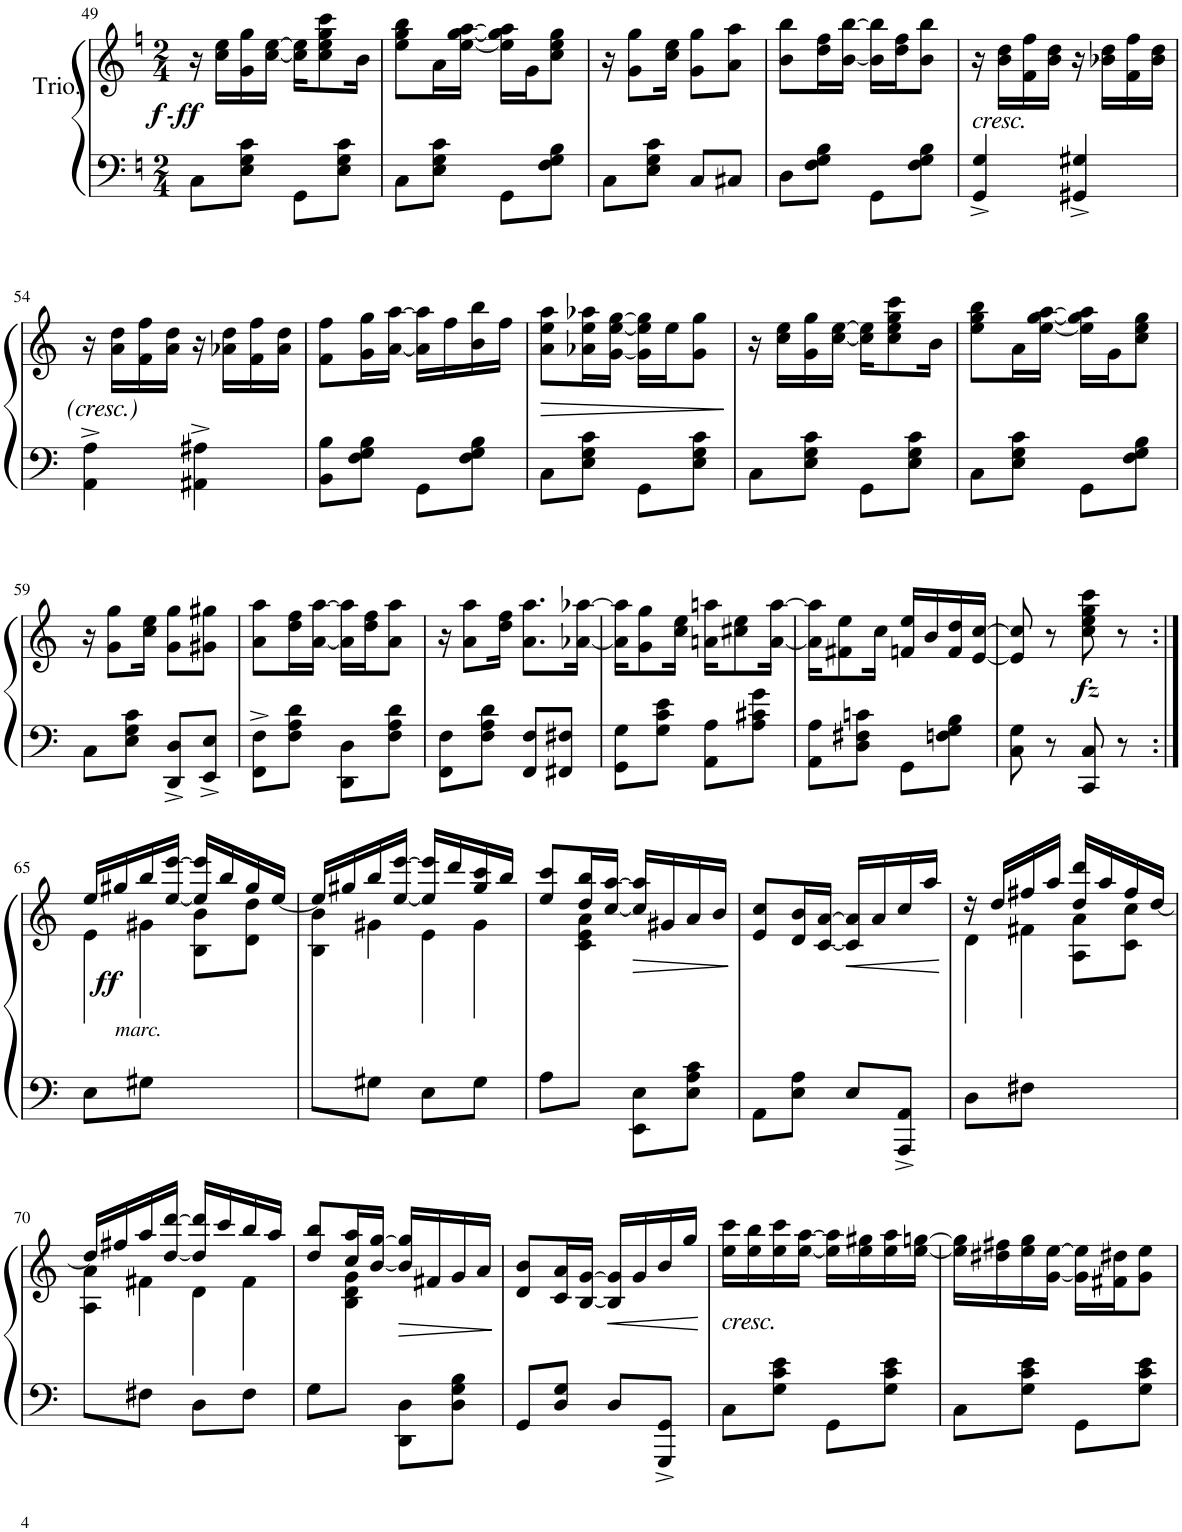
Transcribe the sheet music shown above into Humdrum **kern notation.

**kern	**kern	**dynam
*part1	*part1	*part1
*staff2	*staff1	*staff1/2
*I"Piano	*	*
*I'Pno.	*	*
!!LO:PB:g=z
*clefF4	*clefG2	*
*k[]	*k[]	*
*M2/4	*M2/4	*
=49!|:	=49!|:	=49!|:
!	!	!LO:DY:b
!	!	!LO:DY:n=1:b
!	!	!LO:DY:n=2:b
8C\L	16r	f other-dynamics ff
.	16cc\ 16ee\LL	.
8E\ 8G\ 8c\J	16g\ 16gg\	.
.	[16cc\ [16ee\JJ	.
8GG\L	16cc\] 16ee\]KL	.
.	8cc\ 8ee\ 8gg\ 8ccc\	.
8E\ 8G\ 8c\J	.	.
.	16b\Jk	.
=50	=50	=50
8C\L	8ee\ 8gg\ 8bb\L	.
8E\ 8G\ 8c\J	16a\L	.
.	[16ee\ [16gg\ [16aa\JJ	.
8GG\L	16ee\] 16gg\] 16aa\]LL	.
.	16g\J	.
8F\ 8G\ 8B\J	8cc\ 8ee\ 8gg\J	.
=51	=51	=51
8C\L	16r	.
.	8g\ 8gg\L	.
8E\ 8G\ 8c\J	.	.
.	16cc\ 16ee\Jk	.
8C/L	8g\ 8gg\L	.
8C#X/J	8a\ 8aa\J	.
=52	=52	=52
8D\L	8b\ 8bb\L	.
8F\ 8G\ 8B\J	16dd\ 16ff\L	.
.	[16b\ [16bb\JJ	.
8GG\L	16b\] 16bb\]LL	.
.	16dd\ 16ff\J	.
8F\ 8G\ 8B\J	8b\ 8bb\J	.
=53	=53	=53
!	!LO:TX:b:i:t=cresc.	!
4GG/^ 4G/^	16r	.
.	16b\ 16dd\LL	.
.	16f\ 16ff\	.
.	16b\ 16dd\JJ	.
4GG#X/^ 4G#X/^	16r	.
.	16b-X\ 16dd\LL	.
.	16f\ 16ff\	.
.	16b-\ 16dd\JJ	.
!!LO:LB:g=z
=54	=54	=54
4AA\^ 4A\^	16r	.
.	16a\ 16dd\LL	.
.	16f\ 16ff\	.
.	16a\ 16dd\JJ	.
4AA#X\^ 4A#X\^	16r	.
.	16a-X\ 16dd\LL	.
.	16f\ 16ff\	.
.	16a-\ 16dd\JJ	.
=55	=55	=55
8BB\ 8B\L	8f\ 8ff\L	.
8F\ 8G\ 8B\J	16g\ 16gg\L	.
.	[16a\ [16aa\JJ	.
8GG\L	16a\] 16aa\]LL	.
.	16ff\	.
8F\ 8G\ 8B\J	16b\ 16bb\	.
.	16ff\JJ	.
=56	=56	=56
!	!	!LO:HP:b
8C\L	8a\ 8ee\ 8aa\L	>
8E\ 8G\ 8c\J	16a-X\ 16ee\ 16aa-X\L	.
.	[16g\ [<16ee\ [16gg\JJ	.
8GG\L	16g\] 16ee\] 16gg\]LL	.
.	16ee\J	.
8E\ 8G\ 8c\J	8g\ 8gg\J	.
.	.	]
=57	=57	=57
8C\L	16r	.
.	16cc\ 16ee\LL	.
8E\ 8G\ 8c\J	16g\ 16gg\	.
.	[16cc\ [16ee\JJ	.
8GG\L	16cc\] 16ee\]KL	.
.	8cc\ 8ee\ 8gg\ 8ccc\	.
8E\ 8G\ 8c\J	.	.
.	16b\Jk	.
=58	=58	=58
8C\L	8ee\ 8gg\ 8bb\L	.
8E\ 8G\ 8c\J	16a\L	.
.	[16ee\ [16gg\ [16aa\JJ	.
8GG\L	16ee\] 16gg\] 16aa\]LL	.
.	16g\J	.
8F\ 8G\ 8B\J	8cc\ 8ee\ 8gg\J	.
!!LO:LB:g=z
=59	=59	=59
8C\L	16r	.
.	8g\ 8gg\L	.
8E\ 8G\ 8c\J	.	.
.	16cc\ 16ee\Jk	.
8DD/^ 8D/^L	8g\ 8gg\L	.
8EE/^ 8E/^J	8g#X\ 8gg#X\J	.
=60	=60	=60
8FF\^ 8F\^L	8a\ 8aa\L	.
8F\ 8A\ 8d\J	16dd\ 16ff\L	.
.	[16a\ [16aa\JJ	.
8DD\ 8D\L	16a\] 16aa\]LL	.
.	16dd\ 16ff\J	.
8F\ 8A\ 8d\J	8a\ 8aa\J	.
=61	=61	=61
8FF\ 8F\L	16r	.
.	8a\ 8aa\L	.
8F\ 8A\ 8d\J	.	.
.	16dd\ 16ff\Jk	.
8FF/ 8F/L	8.a\ 8.aa\L	.
8FF#X/ 8F#X/J	.	.
.	[16a-X\ [16aa-X\Jk	.
=62	=62	=62
8GG\ 8G\L	16a-\] 16aa-\]KL	.
.	8g\ 8gg\	.
8G\ 8c\ 8e\J	.	.
.	16cc\ 16ee\Jk	.
8AA\ 8A\L	16an\ 16aan\KL	.
.	8cc#X\ 8ee\	.
8A\ 8c#X\ 8g\J	.	.
.	[16a\ [16aa\Jk	.
=63	=63	=63
8AA\ 8A\L	16a\] 16aa\]KL	.
.	8f#X\ 8ee\	.
8D\ 8F#X\ 8cn\J	.	.
.	16cc\Jk	.
8GG\L	16fn/ 16ee/LL	.
.	16b/	.
8Fn\ 8G\ 8B\J	16f/ 16dd/	.
.	[16e/ [16cc/JJ	.
=64	=64	=64
8C\ 8G\	8e/] 8cc/]	.
8r	8r	.
!	!	!LO:DY:b
8CC/ 8C/	8cc\ 8ee\ 8gg\ 8ccc\	fz
8r	8r	.
!!LO:LB:g=z
=65:|!	=65:|!	=65:|!
*	*^	*
*	*	*^	*
!	!	!	!	!LO:DY:b
8E\L	16ee/LL	8e\L	4ryy	ff
.	16gg#X/	.	.	.
!LO:TX:a:i:t=marc.	!	!	!	!
8G#X\J	16bb/	8g#X\J	.	.
.	[<16ee/ [16eee/JJ	.	.	.
4ryy	16ee/] 16eee/]LL	4ryy	8B\ 8b\L	.
.	16bb/	.	.	.
.	16gg#/	.	8d\ 8dd\J	.
.	[<16ee/JJ	.	.	.
=66	=66	=66	=66	=66
8ryy	16ee/LL]	8ryy	8B\ 8b\L	.
.	16gg#X/	.	.	.
8G#X\J	16bb/	8g#X\	4.ryy	.
.	[<16ee/ [16eee/JJ	.	.	.
8E\L	16ee/] 16eee/]LL	8e\L	.	.
.	16ddd/	.	.	.
8G#\J	16gg#/ 16ccc/	8g#\J	.	.
.	16bb/JJ	.	.	.
*	*	*v	*v	*
=67	=67	=67	=67
8A\L	8ee/ 8ccc/L	8ryy	.
8ryy	16dd/ 16bb/L	8c\ 8e\ 8a\J	.
.	[16cc/ [16aa/JJ	.	.
!	!	!	!LO:HP:b
8EE\ 8E\L	16cc/] 16aa/]LL	4ryy	>
.	16g#X/	.	.
8E\ 8A\ 8c\J	16a/	.	.
.	16b/JJ	.	.
*	*v	*v	*
.	.	]
=68	=68	=68
8AA\L	8e/ 8cc/L	.
8E\ 8A\J	16d/ 16b/L	.
.	[16c/ [16a/JJ	.
!	!	!LO:HP:b
8E/L	16c/] 16a/]LL	<
.	16a/	.
8AAA/^ 8AA/^J	16cc/	.
.	16aa/JJ	.
.	.	[
=69	=69	=69
*	*^	*
*	*	*^	*
8D\L	16r	8d\L	4ryy	.
.	16dd/LL	.	.	.
8F#X\J	16ff#X/	8f#X\J	.	.
.	16aa/JJ	.	.	.
4ryy	16dd/ 16ddd/LL	4ryy	8A\ 8a\L	.
.	16aa/	.	.	.
.	16ff#/	.	8c\ 8cc\J	.
.	[<16dd/JJ	.	.	.
!!LO:LB:g=z	!!	!!
=70	=70	=70	=70	=70
8ryy	16dd/LL]	8ryy	8A\ 8a\L	.
.	16ff#X/	.	.	.
8F#X\J	16aa/	8f#X\	4.ryy	.
.	[<16dd/ [16ddd/JJ	.	.	.
8D\L	16dd/] 16ddd/]LL	8d\L	.	.
.	16ccc/	.	.	.
8F#\J	16bb/	8f#\J	.	.
.	16aa/JJ	.	.	.
*	*	*v	*v	*
=71	=71	=71	=71
8G\L	8dd/ 8bb/L	8ryy	.
8ryy	16cc/ 16aa/L	8B\ 8d\ 8g\J	.
.	[16b/ [16gg/JJ	.	.
!	!	!	!LO:HP:b
8DD\ 8D\L	16b/] 16gg/]LL	4ryy	>
.	16f#X/	.	.
8D\ 8G\ 8B\J	16g/	.	.
.	16a/JJ	.	.
*	*v	*v	*
.	.	]
=72	=72	=72
8GG/L	8d/ 8b/L	.
8D/ 8G/J	16c/ 16a/L	.
.	[16B/ [16g/JJ	.
!	!	!LO:HP:b
8D/L	16B/] 16g/]LL	<
.	16g/	.
8GGG/^ 8GG/^J	16b/	.
.	16gg/JJ	.
.	.	[
=73	=73	=73
!	!LO:TX:b:i:t=cresc.	!
8C\L	16ee\ 16ccc\LL	.
.	16ee\ 16bb\	.
8G\ 8c\ 8e\J	16ee\ 16ccc\	.
.	[16ee\ [16aa\JJ	.
8GG\L	16ee\] 16aa\]LL	.
.	16ee\ 16gg#X\	.
8G\ 8c\ 8e\J	16ee\ 16aa\	.
.	[16ee\ [16ggn\JJ	.
=74	=74	=74
8C\L	16ee\] 16gg\]LL	.
.	16dd#X\ 16ff#X\	.
8G\ 8c\ 8e\J	16ee\ 16gg\	.
.	[16g\ [16ee\JJ	.
8GG\L	16g\] 16ee\]LL	.
.	16f#X\ 16dd#X\J	.
8G\ 8c\ 8e\J	8g\ 8ee\J	.
=	=	=
*-	*-	*-
